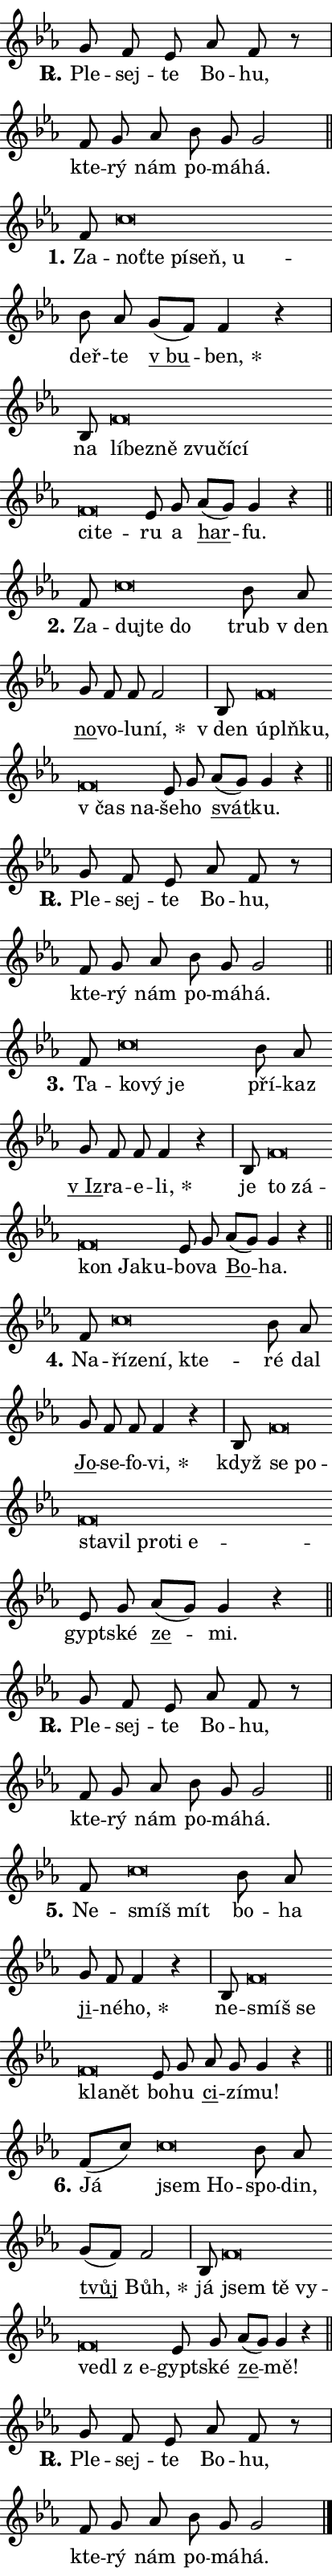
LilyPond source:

\version "2.22.1"
\header { tagline = "" }
\paper {
  indent = 0\cm
  top-margin = 0\cm
  right-margin = 0\cm
  bottom-margin = 0\cm
  left-margin = 0\cm
  paper-width = 7\cm
  page-breaking = #ly:one-page-breaking
  system-system-spacing.basic-distance = #11
  score-system-spacing.basic-distance = #11
  ragged-last = ##f
}


%% Author: Thomas Morley
%% https://lists.gnu.org/archive/html/lilypond-user/2020-05/msg00002.html
#(define (line-position grob)
"Returns position of @var[grob} in current system:
   @code{'start}, if at first time-step
   @code{'end}, if at last time-step
   @code{'middle} otherwise
"
  (let* ((col (ly:item-get-column grob))
         (ln (ly:grob-object col 'left-neighbor))
         (rn (ly:grob-object col 'right-neighbor))
         (col-to-check-left (if (ly:grob? ln) ln col))
         (col-to-check-right (if (ly:grob? rn) rn col))
         (break-dir-left
           (and
             (ly:grob-property col-to-check-left 'non-musical #f)
             (ly:item-break-dir col-to-check-left)))
         (break-dir-right
           (and
             (ly:grob-property col-to-check-right 'non-musical #f)
             (ly:item-break-dir col-to-check-right))))
        (cond ((eqv? 1 break-dir-left) 'start)
              ((eqv? -1 break-dir-right) 'end)
              (else 'middle))))

#(define (tranparent-at-line-position vctor)
  (lambda (grob)
  "Relying on @code{line-position} select the relevant enry from @var{vctor}.
Used to determine transparency,"
    (case (line-position grob)
      ((end) (not (vector-ref vctor 0)))
      ((middle) (not (vector-ref vctor 1)))
      ((start) (not (vector-ref vctor 2))))))

noteHeadBreakVisibility =
#(define-music-function (break-visibility)(vector?)
"Makes @code{NoteHead}s transparent relying on @var{break-visibility}"
#{
  \override NoteHead.transparent =
    #(tranparent-at-line-position break-visibility)
#})

#(define delete-ledgers-for-transparent-note-heads
  (lambda (grob)
    "Reads whether a @code{NoteHead} is transparent.
If so this @code{NoteHead} is removed from @code{'note-heads} from
@var{grob}, which is supposed to be @code{LedgerLineSpanner}.
As a result ledgers are not printed for this @code{NoteHead}"
    (let* ((nhds-array (ly:grob-object grob 'note-heads))
           (nhds-list
             (if (ly:grob-array? nhds-array)
                 (ly:grob-array->list nhds-array)
                 '()))
           ;; Relies on the transparent-property being done before
           ;; Staff.LedgerLineSpanner.after-line-breaking is executed.
           ;; This is fragile ...
           (to-keep
             (remove
               (lambda (nhd)
                 (ly:grob-property nhd 'transparent #f))
               nhds-list)))
      ;; TODO find a better method to iterate over grob-arrays, similiar
      ;; to filter/remove etc for lists
      ;; For now rebuilt from scratch
      (set! (ly:grob-object grob 'note-heads)  '())
      (for-each
        (lambda (nhd)
          (ly:pointer-group-interface::add-grob grob 'note-heads nhd))
        to-keep))))

hideNotes = {
  \noteHeadBreakVisibility #begin-of-line-visible
}
unHideNotes = {
  \noteHeadBreakVisibility #all-visible
}

% work-around for resetting accidentals
% https://lilypond.org/doc/v2.23/Documentation/notation/displaying-rhythms#unmetered-music
cadenzaMeasure = {
  \cadenzaOff
  \partial 1024 s1024
  \cadenzaOn
}

#(define-markup-command (accent layout props text) (markup?)
  "Underline accented syllable"
  (interpret-markup layout props
    #{\markup \override #'(offset . 4.3) \underline { #text }#}))

responsum = \markup \concat {
  "R" \hspace #-1.05 \path #0.1 #'((moveto 0 0.07) (lineto 0.9 0.8)) \hspace #0.05 "."
}

\layout {
    \context {
        \Staff
        \remove "Time_signature_engraver"
        \override LedgerLineSpanner.after-line-breaking = #delete-ledgers-for-transparent-note-heads
    }
    \context {
        \Voice {
            \override NoteHead.output-attributes = #'((class . "notehead"))
            \override Hairpin.height = #0.55
        }
    }
    \context {
        \Lyrics {
            \override StanzaNumber.output-attributes = #'((class . "stanzanumber"))
            \override LyricSpace.minimum-distance = #0.9
            \override LyricText.font-name = #"TeX Gyre Schola"
            \override LyricText.font-size = 1
            \override StanzaNumber.font-name = #"TeX Gyre Schola Bold"
            \override StanzaNumber.font-size = 1
        }
    }
}

% magnetic-lyrics.ily
%
%   written by
%     Jean Abou Samra <jean@abou-samra.fr>
%     Werner Lemberg <wl@gnu.org>
%
%   adapted by
%     Jiri Hon <jiri.hon@gmail.com>
%
% Version 2022-Apr-15

% https://www.mail-archive.com/lilypond-user@gnu.org/msg149350.html

#(define (Left_hyphen_pointer_engraver context)
   "Collect syllable-hyphen-syllable occurrences in lyrics and store
them in properties.  This engraver only looks to the left.  For
example, if the lyrics input is @code{foo -- bar}, it does the
following.

@itemize @bullet
@item
Set the @code{text} property of the @code{LyricHyphen} grob between
@q{foo} and @q{bar} to @code{foo}.

@item
Set the @code{left-hyphen} property of the @code{LyricText} grob with
text @q{foo} to the @code{LyricHyphen} grob between @q{foo} and
@q{bar}.
@end itemize

Use this auxiliary engraver in combination with the
@code{lyric-@/text::@/apply-@/magnetic-@/offset!} hook."
   (let ((hyphen #f)
         (text #f))
     (make-engraver
      (acknowledgers
       ((lyric-syllable-interface engraver grob source-engraver)
        (set! text grob)))
      (end-acknowledgers
       ((lyric-hyphen-interface engraver grob source-engraver)
        ;(when (not (grob::has-interface grob 'lyric-space-interface))
          (set! hyphen grob)));)
      ((stop-translation-timestep engraver)
       (when (and text hyphen)
         (ly:grob-set-object! text 'left-hyphen hyphen))
       (set! text #f)
       (set! hyphen #f)))))

#(define (lyric-text::apply-magnetic-offset! grob)
   "If the space between two syllables is less than the value in
property @code{LyricText@/.details@/.squash-threshold}, move the right
syllable to the left so that it gets concatenated with the left
syllable.

Use this function as a hook for
@code{LyricText@/.after-@/line-@/breaking} if the
@code{Left_@/hyphen_@/pointer_@/engraver} is active."
   (let ((hyphen (ly:grob-object grob 'left-hyphen #f)))
     (when hyphen
       (let ((left-text (ly:spanner-bound hyphen LEFT)))
         (when (grob::has-interface left-text 'lyric-syllable-interface)
           (let* ((common (ly:grob-common-refpoint grob left-text X))
                  (this-x-ext (ly:grob-extent grob common X))
                  (left-x-ext
                   (begin
                     ;; Trigger magnetism for left-text.
                     (ly:grob-property left-text 'after-line-breaking)
                     (ly:grob-extent left-text common X)))
                  ;; `delta` is the gap width between two syllables.
                  (delta (- (interval-start this-x-ext)
                            (interval-end left-x-ext)))
                  (details (ly:grob-property grob 'details))
                  (threshold (assoc-get 'squash-threshold details 0.2)))
             (when (< delta threshold)
               (let* (;; We have to manipulate the input text so that
                      ;; ligatures crossing syllable boundaries are not
                      ;; disabled.  For languages based on the Latin
                      ;; script this is essentially a beautification.
                      ;; However, for non-Western scripts it can be a
                      ;; necessity.
                      (lt (ly:grob-property left-text 'text))
                      (rt (ly:grob-property grob 'text))
                      (is-space (grob::has-interface hyphen 'lyric-space-interface))
                      (space (if is-space " " ""))
                      (space-markup (grob-interpret-markup grob " "))
                      (space-size (interval-length (ly:stencil-extent space-markup X)))
                      (extra-delta (if is-space space-size 0))
                      ;; Append new syllable.
                      (ltrt-space (if (and (string? lt) (string? rt))
                                (string-append lt space rt)
                                (make-concat-markup (list lt space rt))))
                      ;; Right-align `ltrt` to the right side.
                      (ltrt-space-markup (grob-interpret-markup
                               grob
                               (make-translate-markup
                                (cons (interval-length this-x-ext) 0)
                                (make-right-align-markup ltrt-space)))))
                 (begin
                   ;; Don't print `left-text`.
                   (ly:grob-set-property! left-text 'stencil #f)
                   ;; Set text and stencil (which holds all collected
                   ;; syllables so far) and shift it to the left.
                   (ly:grob-set-property! grob 'text ltrt-space)
                   (ly:grob-set-property! grob 'stencil ltrt-space-markup)
                   (ly:grob-translate-axis! grob (- (- delta extra-delta)) X))))))))))


#(define (lyric-hyphen::displace-bounds-first grob)
   ;; Make very sure this callback isn't triggered too early.
   (let ((left (ly:spanner-bound grob LEFT))
         (right (ly:spanner-bound grob RIGHT)))
     (ly:grob-property left 'after-line-breaking)
     (ly:grob-property right 'after-line-breaking)
     (ly:lyric-hyphen::print grob)))

squashThreshold = #0.4

\layout {
  \context {
    \Lyrics
    \consists #Left_hyphen_pointer_engraver
    \override LyricText.after-line-breaking =
      #lyric-text::apply-magnetic-offset!
    \override LyricHyphen.stencil = #lyric-hyphen::displace-bounds-first
    \override LyricText.details.squash-threshold = \squashThreshold
    \override LyricHyphen.minimum-distance = 0
    \override LyricHyphen.minimum-length = \squashThreshold
  }
}

squash = \override LyricText.details.squash-threshold = 9999
unSquash = \override LyricText.details.squash-threshold = \squashThreshold

left = \override LyricText.self-alignment-X = #LEFT
unLeft = \revert LyricText.self-alignment-X

starOffset = #(lambda (grob) 
                (let ((x_offset (ly:self-alignment-interface::aligned-on-x-parent grob)))
                  (if (= x_offset 0) 0 (+ x_offset 1.2))))

star = #(define-music-function (syllable)(string?)
"Append star separator at the end of a syllable"
#{
  \once \override LyricText.X-offset = #starOffset
  \lyricmode { \markup {
    #syllable
    \override #'((font-name . "TeX Gyre Schola Bold")) \hspace #0.2 \lower #0.65 \larger "*"
  } }
#})

starAccent = #(define-music-function (syllable)(string?)
"Append star separator at the end of a syllable and make accent"
#{
  \once \override LyricText.X-offset = #starOffset
  \lyricmode { \markup {
    \accent #syllable
    \override #'((font-name . "TeX Gyre Schola Bold")) \hspace #0.2 \lower #0.65 \larger "*"
  } }
#})

breath = #(define-music-function (syllable)(string?)
"Append breathing indicator at the end of a syllable"
#{
  \lyricmode { \markup { #syllable "+" } }
#})

optionalBreath = #(define-music-function (syllable)(string?)
"Append optional breathing indicator at the end of a syllable"
#{
  \lyricmode { \markup { #syllable "(+)" } }
#})


\score {
    <<
        \new Voice = "melody" { \cadenzaOn \key es \major \relative { g'8 f es as f r \cadenzaMeasure \bar "|" f g as \bar "" bes g g2 \cadenzaMeasure \bar "||" \break }
\relative { f'8 c'\breve*1/16 \hideNotes \breve*1/16 \bar "" \breve*1/16 \bar "" \breve*1/16 \breve*1/16 \bar "" \unHideNotes bes8 as \bar "" g[( f)] f4 r \cadenzaMeasure \bar "|" bes,8 f'\breve*1/16 \hideNotes \breve*1/16 \bar "" \breve*1/16 \bar "" \breve*1/16 \bar "" \breve*1/16 \bar "" \breve*1/16 \bar "" \breve*1/16 \breve*1/16 \bar "" \unHideNotes es8 g \bar "" as[( g)] g4 r \cadenzaMeasure \bar "||" \break }
\relative { f'8 c'\breve*1/16 \hideNotes \breve*1/16 \breve*1/16 \bar "" \unHideNotes bes8 as \bar "" g f f f2 \cadenzaMeasure \bar "|" bes,8 f'\breve*1/16 \hideNotes \breve*1/16 \bar "" \breve*1/16 \breve*1/16 \bar "" \unHideNotes es8 g \bar "" as[( g)] g4 r \cadenzaMeasure \bar "||" \break }
\relative { g'8 f es as f r \cadenzaMeasure \bar "|" f g as \bar "" bes g g2 \cadenzaMeasure \bar "||" \break }
\relative { f'8 c'\breve*1/16 \hideNotes \breve*1/16 \breve*1/16 \bar "" \unHideNotes bes8 as \bar "" g f f f4 r \cadenzaMeasure \bar "|" bes,8 f'\breve*1/16 \hideNotes \breve*1/16 \bar "" \breve*1/16 \bar "" \breve*1/16 \breve*1/16 \bar "" \unHideNotes es8 g \bar "" as[( g)] g4 r \cadenzaMeasure \bar "||" \break }
\relative { f'8 c'\breve*1/16 \hideNotes \breve*1/16 \bar "" \breve*1/16 \breve*1/16 \bar "" \unHideNotes bes8 as \bar "" g f f f4 r \cadenzaMeasure \bar "|" bes,8 f'\breve*1/16 \hideNotes \breve*1/16 \bar "" \breve*1/16 \bar "" \breve*1/16 \bar "" \breve*1/16 \bar "" \breve*1/16 \breve*1/16 \bar "" \unHideNotes es8 g \bar "" as[( g)] g4 r \cadenzaMeasure \bar "||" \break }
\relative { g'8 f es as f r \cadenzaMeasure \bar "|" f g as \bar "" bes g g2 \cadenzaMeasure \bar "||" \break }
\relative { f'8 c'\breve*1/16 \hideNotes \breve*1/16 \bar "" \unHideNotes bes8 as \bar "" g f f4 r \cadenzaMeasure \bar "|" bes,8 f'\breve*1/16 \hideNotes \breve*1/16 \bar "" \breve*1/16 \breve*1/16 \bar "" \unHideNotes es8 g \bar "" as g g4 r \cadenzaMeasure \bar "||" \break }
\relative { f'8[( c'8)] c\breve*1/16 \hideNotes \breve*1/16 \bar "" \unHideNotes bes8 as \bar "" g[( f)] f2 \cadenzaMeasure \bar "|" bes,8 f'\breve*1/16 \hideNotes \breve*1/16 \bar "" \breve*1/16 \bar "" \breve*1/16 \bar "" \breve*1/16 \breve*1/16 \bar "" \unHideNotes es8 g \bar "" as[( g)] g4 r \cadenzaMeasure \bar "||" \break }
\relative { g'8 f es as f r \cadenzaMeasure \bar "|" f g as \bar "" bes g g2 \cadenzaMeasure \bar "||" \break } \bar "|." }
        \new Lyrics \lyricsto "melody" { \lyricmode { \set stanza = \responsum
Ple -- sej -- te Bo -- hu, kte -- rý nám po -- má -- há.
\set stanza = "1."
Za -- \left noť -- \squash te pí -- seň, u -- \unLeft \unSquash deř -- te \markup \accent "v bu" -- \star ben, na \left lí -- \squash bez -- ně zvu -- čí -- cí ci -- te -- \unLeft \unSquash ru a \markup \accent har -- fu.
\set stanza = "2."
Za -- \left duj -- \squash te do \unLeft \unSquash trub "v den" \markup \accent no -- vo -- lu -- \star ní, "v den" \left úplň -- \squash ku, "v čas" na -- \unLeft \unSquash še -- ho \markup \accent svát -- ku.
\set stanza = \responsum
Ple -- sej -- te Bo -- hu, kte -- rý nám po -- má -- há.
\set stanza = "3."
Ta -- \left ko -- \squash vý je \unLeft \unSquash pří -- kaz \markup \accent "v Iz" -- ra -- e -- \star li, je \left to \squash zá -- kon Ja -- ku -- \unLeft \unSquash bo -- va \markup \accent Bo -- ha.
\set stanza = "4."
Na -- \left ří -- \squash ze -- ní, kte -- \unLeft \unSquash ré dal \markup \accent Jo -- se -- fo -- \star vi, když \left se \squash po -- sta -- vil pro -- ti e -- \unLeft \unSquash gypt -- ské \markup \accent ze -- mi.
\set stanza = \responsum
Ple -- sej -- te Bo -- hu, kte -- rý nám po -- má -- há.
\set stanza = "5."
Ne -- \left smíš \squash mít \unLeft \unSquash bo -- ha \markup \accent ji -- né -- \star ho, ne -- \left smíš \squash se kla -- nět \unLeft \unSquash bo -- hu \markup \accent ci -- zí -- mu!
\set stanza = "6."
Já \left jsem \squash Ho -- \unLeft \unSquash spo -- din, \markup \accent tvůj \star Bůh, já \left jsem \squash tě vy -- ve -- dl "z e" -- \unLeft \unSquash gypt -- ské \markup \accent ze -- mě!
\set stanza = \responsum
Ple -- sej -- te Bo -- hu, kte -- rý nám po -- má -- há. } }
    >>
    \layout {}
}
